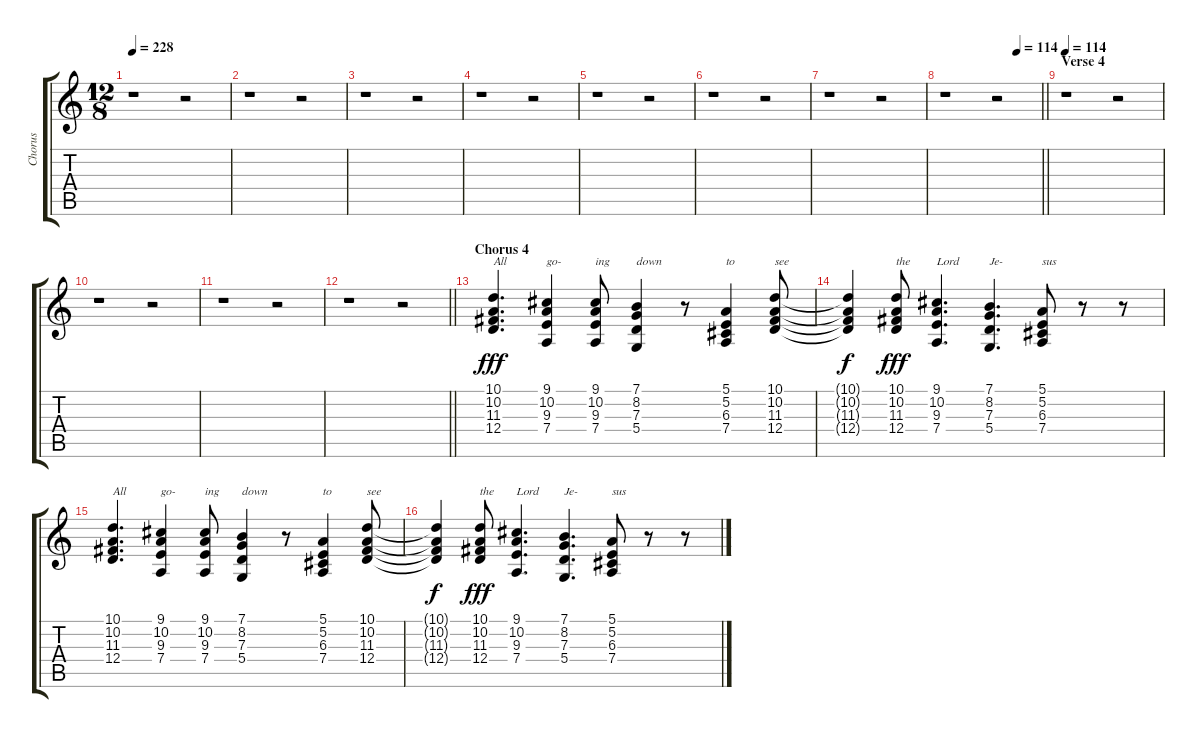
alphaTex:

\track ("Chorus" "Chorus") {instrument synthvoice}
\staff {score tabs}
\tuning (E4 B3 G3 D3 A2 E2) {hide}
\ts (12 8)
\tempo 228
\clef g2
\ks c
r.1{dy fff} r.2 |
r.1 r.2 |
r.1 r.2 |
r.1 r.2 |
r.1 r.2 |
r.1 r.2 |
r.1 r.2 |
\tempo (114 0.75)
\barLineRight lightlight
r.1 r.2 |
\section ("" "Verse 4")
\tempo 114
r.1 r.2 |
r.1 r.2 |
r.1 r.2 |
\barLineRight lightlight
r.1 r.2 |
\section ("" "Chorus 4")
(10.1 10.2 11.3 12.4).4{d txt "All"} (9.1 10.2 9.3 7.4).4{txt "go-"} (9.1 10.2 9.3 7.4).8{txt "ing"} (7.1 8.2 7.3 5.4).4{txt "down"} r.8 (5.1 5.2 6.3 7.4).4{txt "to"} (10.1 10.2 11.3 12.4).8{txt "see"} |
(10.1{t} 10.2{t} 11.3{t} 12.4{t}).4{dy f} (10.1 10.2 11.3 12.4).8{txt "the" dy fff} (9.1 10.2 9.3 7.4).4{d txt "Lord"} (7.1 8.2 7.3 5.4).4{d txt "Je-"} (5.1 5.2 6.3 7.4).8{txt "sus"} r.8 r.8 |
(10.1 10.2 11.3 12.4).4{d txt "All"} (9.1 10.2 9.3 7.4).4{txt "go-"} (9.1 10.2 9.3 7.4).8{txt "ing"} (7.1 8.2 7.3 5.4).4{txt "down"} r.8 (5.1 5.2 6.3 7.4).4{txt "to"} (10.1 10.2 11.3 12.4).8{txt "see"} |
(10.1{t} 10.2{t} 11.3{t} 12.4{t}).4{dy f} (10.1 10.2 11.3 12.4).8{txt "the" dy fff} (9.1 10.2 9.3 7.4).4{d txt "Lord"} (7.1 8.2 7.3 5.4).4{d txt "Je-"} (5.1 5.2 6.3 7.4).8{txt "sus"} r.8 r.8
